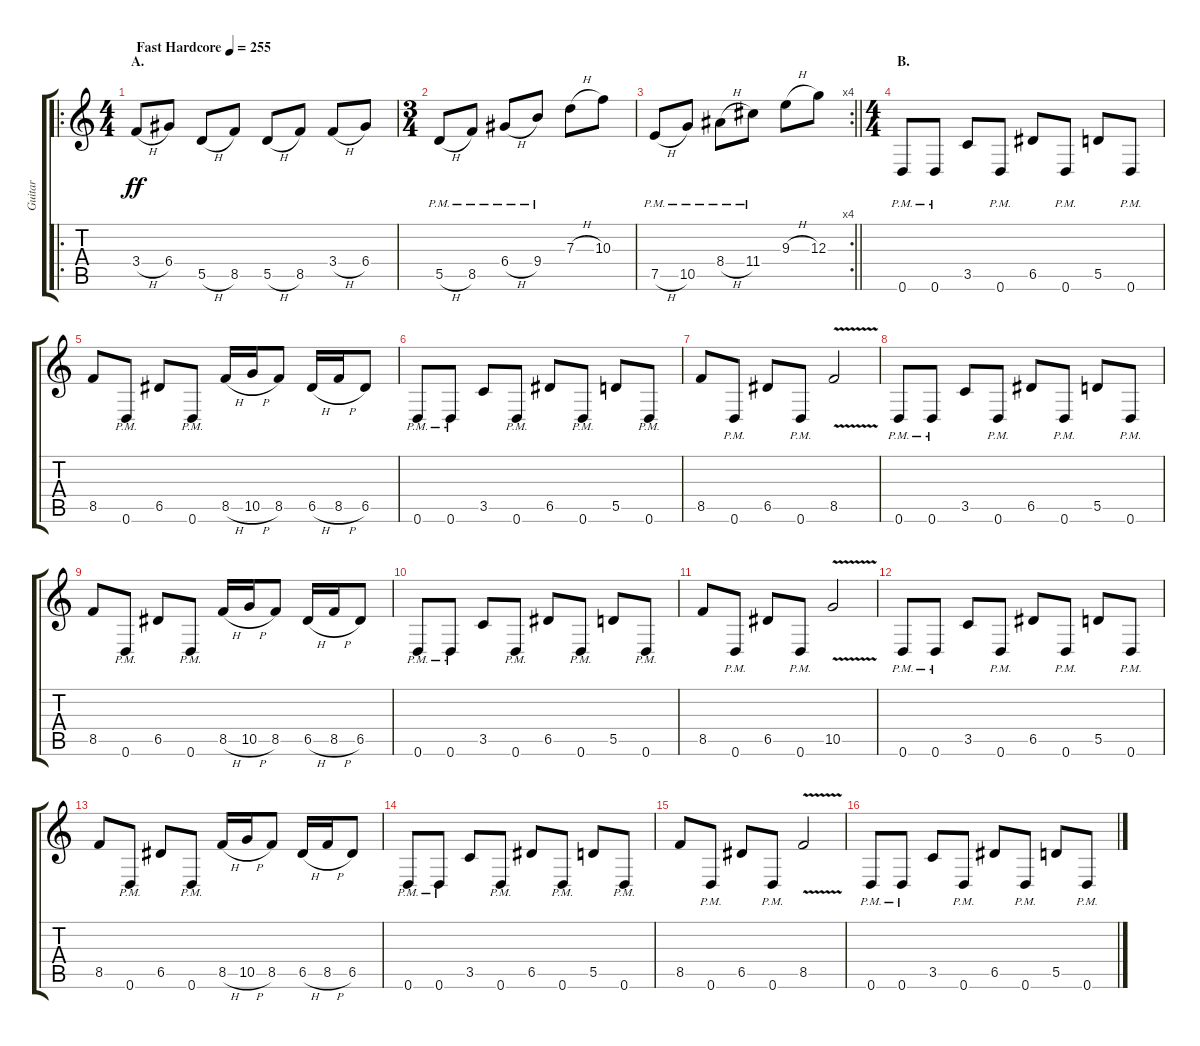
\track ("Guitar" "Guitar") {instrument distortionguitar}
\staff {score tabs}
\tuning (E4 B3 G3 D3 A2 D2) {hide}
\ro
\ts (4 4)
\section ("" "A.")
\tempo (255 "Fast Hardcore")
\clef g2
\ks c
3.4{h}.8{dy ff instrument distortionguitar} 6.4.8 5.5{h}.8 8.5.8 5.5{h}.8 8.5.8 3.4{h}.8 6.4.8 |
\ts (3 4)
5.5{h pm}.8 8.5{pm}.8 6.4{h pm}.8 9.4{pm}.8 7.3{h}.8 10.3.8 |
\rc 4
\barLineRight lightlight
7.5{h pm}.8 10.5{pm}.8 8.4{h pm}.8 11.4{pm}.8 9.3{h}.8 12.3.8 |
\ts (4 4)
\section ("" "B.")
0.6{pm}.8 0.6{pm}.8 3.5.8 0.6{pm}.8 6.5.8 0.6{pm}.8 5.5.8 0.6{pm}.8 |
8.5.8 0.6{pm}.8 6.5.8 0.6{pm}.8 8.5{h}.16 10.5{h}.16 8.5.8 6.5{h}.16 8.5{h}.16 6.5.8 |
0.6{pm}.8 0.6{pm}.8 3.5.8 0.6{pm}.8 6.5.8 0.6{pm}.8 5.5.8 0.6{pm}.8 |
8.5.8 0.6{pm}.8 6.5.8 0.6{pm}.8 8.5{v}.2 |
0.6{pm}.8 0.6{pm}.8 3.5.8 0.6{pm}.8 6.5.8 0.6{pm}.8 5.5.8 0.6{pm}.8 |
8.5.8 0.6{pm}.8 6.5.8 0.6{pm}.8 8.5{h}.16 10.5{h}.16 8.5.8 6.5{h}.16 8.5{h}.16 6.5.8 |
0.6{pm}.8 0.6{pm}.8 3.5.8 0.6{pm}.8 6.5.8 0.6{pm}.8 5.5.8 0.6{pm}.8 |
8.5.8 0.6{pm}.8 6.5.8 0.6{pm}.8 10.5{v}.2 |
0.6{pm}.8 0.6{pm}.8 3.5.8 0.6{pm}.8 6.5.8 0.6{pm}.8 5.5.8 0.6{pm}.8 |
8.5.8 0.6{pm}.8 6.5.8 0.6{pm}.8 8.5{h}.16 10.5{h}.16 8.5.8 6.5{h}.16 8.5{h}.16 6.5.8 |
0.6{pm}.8 0.6{pm}.8 3.5.8 0.6{pm}.8 6.5.8 0.6{pm}.8 5.5.8 0.6{pm}.8 |
8.5.8 0.6{pm}.8 6.5.8 0.6{pm}.8 8.5{v}.2 |
0.6{pm}.8 0.6{pm}.8 3.5.8 0.6{pm}.8 6.5.8 0.6{pm}.8 5.5.8 0.6{pm}.8
